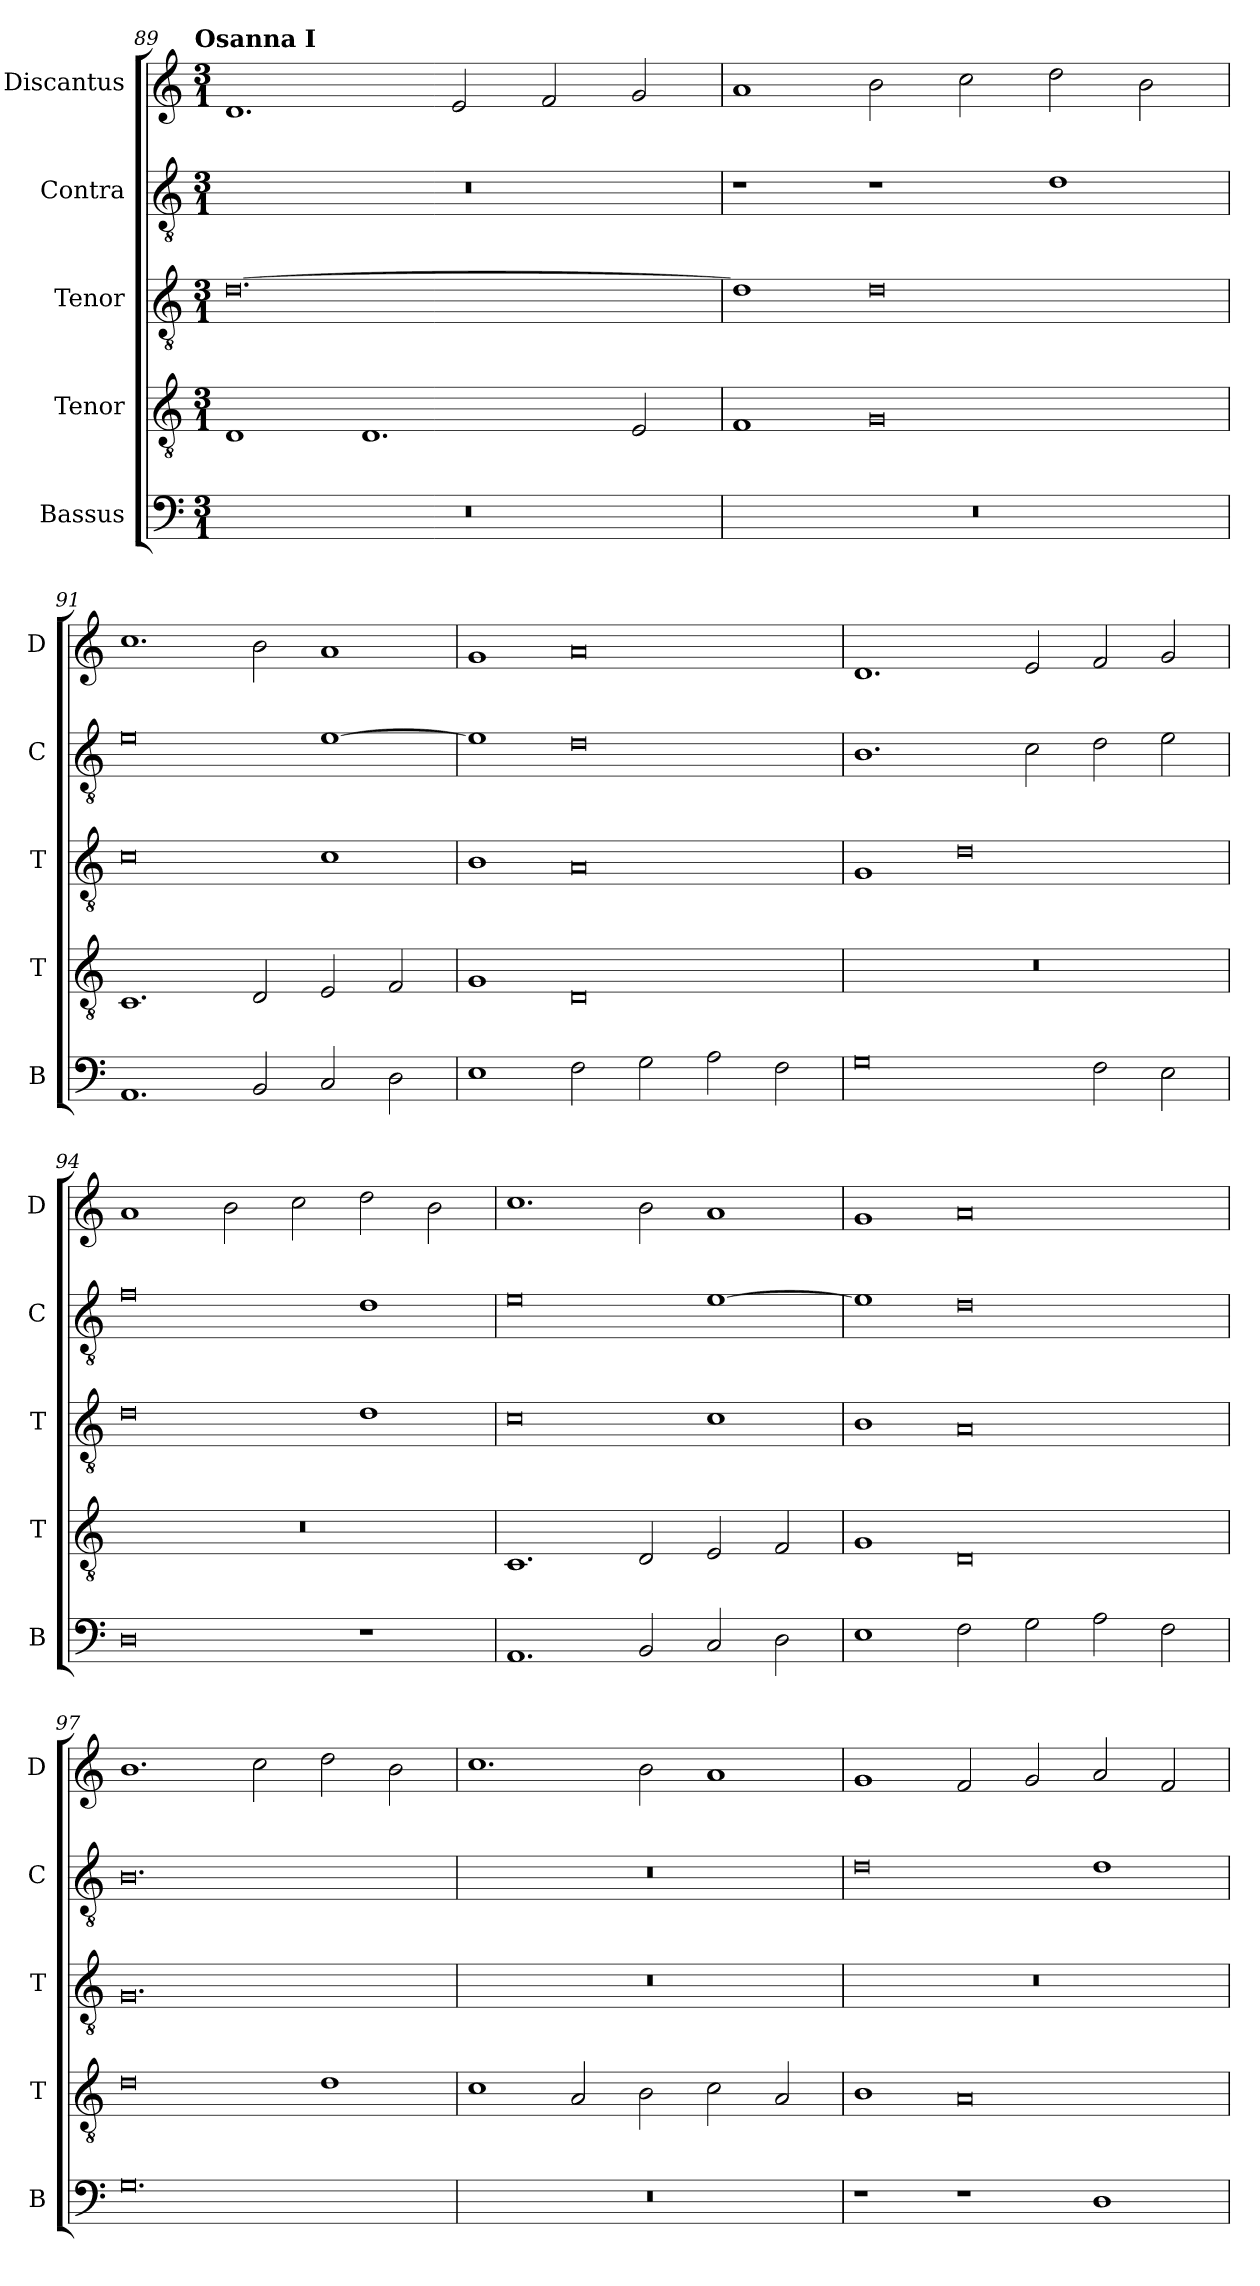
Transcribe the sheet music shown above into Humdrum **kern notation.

**kern	**kern	**kern	**kern	**kern
*part5	*part4	*part3	*part2	*part1
*staff5	*staff4	*staff3	*staff2	*staff1
*I"Bassus	*I"Tenor	*I"Tenor	*I"Contra	*I"Discantus
*I'B	*I'T	*I'T	*I'C	*I'D
!!LO:LB:g=z
*clefF4	*clefGv2	*clefGv2	*clefGv2	*clefG2
*k[]	*k[]	*k[]	*k[]	*k[]
!!LO:TX:omd:t=Osanna I
*M3/1	*M3/1	*M3/1	*M3/1	*M3/1
=89	=89	=89	=89	=89
0.r	1D	[0.d	0.r	1.d
.	1.D	.	.	.
.	.	.	.	2e/
.	.	.	.	2f/
.	2E/	.	.	2g/
=90	=90	=90	=90	=90
0.r	1F	1d]	1r	1a
.	0G	0d	1r	2b\
.	.	.	.	2cc\
.	.	.	1d	2dd\
.	.	.	.	2b\
=91	=91	=91	=91	=91
1.AA	1.C	0c	0e	1.cc
2BB/	2D/	.	.	2b\
2C/	2E/	1c	[1e	1a
2D\	2F/	.	.	.
=92	=92	=92	=92	=92
1E	1G	1B	1e]	1g
2F\	0D	0A	0d	0a
2G\	.	.	.	.
2A\	.	.	.	.
2F\	.	.	.	.
=93	=93	=93	=93	=93
0G	0.r	1G	1.B	1.d
.	.	0d	.	.
.	.	.	2c\	2e/
2F\	.	.	2d\	2f/
2E\	.	.	2e\	2g/
=94	=94	=94	=94	=94
0D	0.r	0d	0f	1a
.	.	.	.	2b\
.	.	.	.	2cc\
1r	.	1d	1d	2dd\
.	.	.	.	2b\
=95	=95	=95	=95	=95
1.AA	1.C	0c	0e	1.cc
2BB/	2D/	.	.	2b\
2C/	2E/	1c	[1e	1a
2D\	2F/	.	.	.
=96	=96	=96	=96	=96
1E	1G	1B	1e]	1g
2F\	0D	0A	0d	0a
2G\	.	.	.	.
2A\	.	.	.	.
2F\	.	.	.	.
=97	=97	=97	=97	=97
0.G	0d	0.G	0.B	1.b
.	.	.	.	2cc\
.	1d	.	.	2dd\
.	.	.	.	2b\
=98	=98	=98	=98	=98
0.r	1c	0.r	0.r	1.cc
.	2A/	.	.	.
.	2B\	.	.	2b\
.	2c\	.	.	1a
.	2A/	.	.	.
=99	=99	=99	=99	=99
1r	1B	0.r	0d	1g
1r	0A	.	.	2f/
.	.	.	.	2g/
1D	.	.	1d	2a/
.	.	.	.	2f/
=	=	=	=	=
*-	*-	*-	*-	*-
